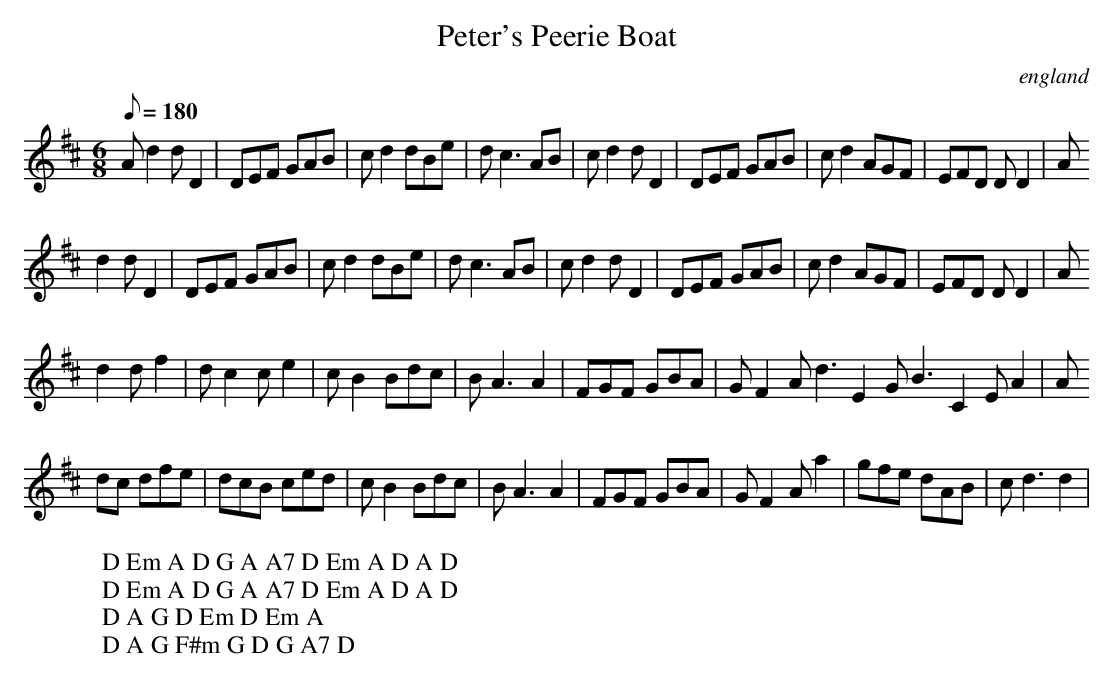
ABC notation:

X:1
T:Peter's Peerie Boat
O:england
M:6/8
L:1/8
Q:180
K:D
Ad2 dD2|DEF GAB|cd2 dBe|dc3AB|cd2 dD2|DEF GAB|cd2 AGF|EFD DD2|A
W: D Em A D G A A7 D Em A D A D
d2 dD2|DEF GAB|cd2 dBe|dc3AB|cd2 dD2|DEF GAB|cd2 AGF|EFD DD2|A
W: D Em A D G A A7 D Em A D A D
d2 df2|dc2 ce2|cB2 Bdc|BA3A2|FGF GBA|GF2 Ad3E2 GB3C2 EA2|A
W: D A G D Em D Em A
dc dfe|dcB ced|cB2 Bdc|BA3A2|FGF GBA|GF2 Aa2|gfe dAB|cd3d2|
W: D A G F#m G D G A7 D
